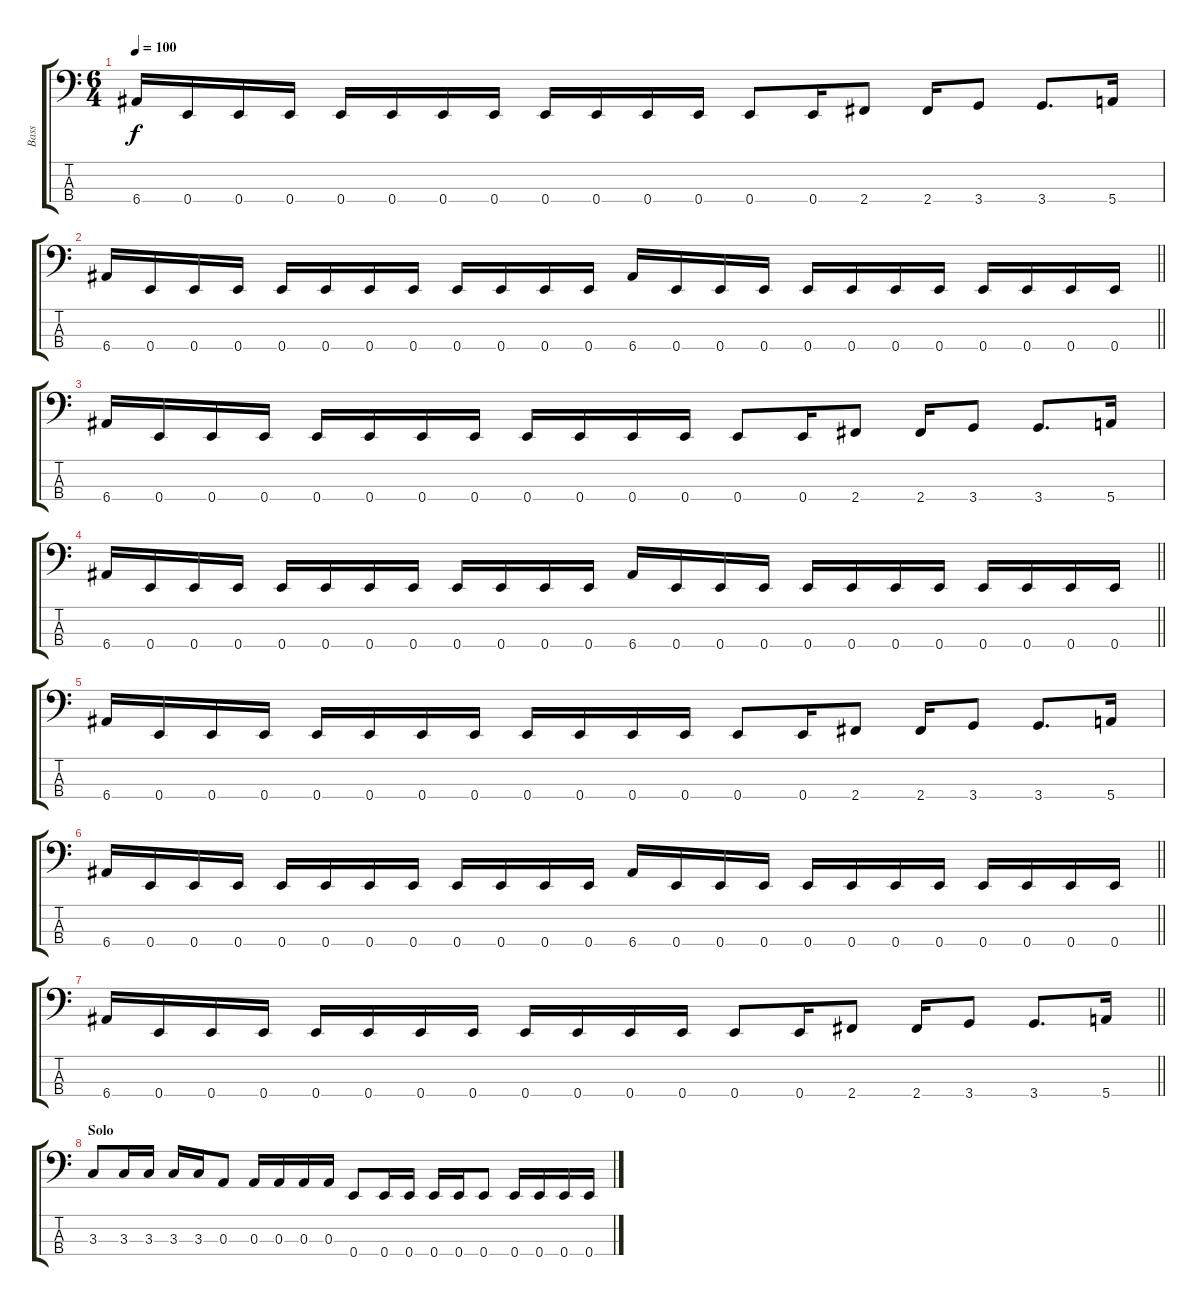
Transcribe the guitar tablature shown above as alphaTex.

\track ("Bass" "Bass") {instrument electricbasspick}
\staff {score tabs}
\tuning (G2 D2 A1 E1) {hide}
\ts (6 4)
\tempo 100
\clef f4
\ks c
6.4.16{dy f} 0.4.16 0.4.16 0.4.16 0.4.16 0.4.16 0.4.16 0.4.16 0.4.16 0.4.16 0.4.16 0.4.16 0.4.8 0.4.16 2.4.8 2.4.16 3.4.8 3.4.8{d} 5.4.16 |
\barLineRight lightlight
6.4.16 0.4.16 0.4.16 0.4.16 0.4.16 0.4.16 0.4.16 0.4.16 0.4.16 0.4.16 0.4.16 0.4.16 6.4.16 0.4.16 0.4.16 0.4.16 0.4.16 0.4.16 0.4.16 0.4.16 0.4.16 0.4.16 0.4.16 0.4.16 |
6.4.16 0.4.16 0.4.16 0.4.16 0.4.16 0.4.16 0.4.16 0.4.16 0.4.16 0.4.16 0.4.16 0.4.16 0.4.8 0.4.16 2.4.8 2.4.16 3.4.8 3.4.8{d} 5.4.16 |
\barLineRight lightlight
6.4.16 0.4.16 0.4.16 0.4.16 0.4.16 0.4.16 0.4.16 0.4.16 0.4.16 0.4.16 0.4.16 0.4.16 6.4.16 0.4.16 0.4.16 0.4.16 0.4.16 0.4.16 0.4.16 0.4.16 0.4.16 0.4.16 0.4.16 0.4.16 |
6.4.16 0.4.16 0.4.16 0.4.16 0.4.16 0.4.16 0.4.16 0.4.16 0.4.16 0.4.16 0.4.16 0.4.16 0.4.8 0.4.16 2.4.8 2.4.16 3.4.8 3.4.8{d} 5.4.16 |
\barLineRight lightlight
6.4.16 0.4.16 0.4.16 0.4.16 0.4.16 0.4.16 0.4.16 0.4.16 0.4.16 0.4.16 0.4.16 0.4.16 6.4.16 0.4.16 0.4.16 0.4.16 0.4.16 0.4.16 0.4.16 0.4.16 0.4.16 0.4.16 0.4.16 0.4.16 |
\barLineRight lightlight
6.4.16 0.4.16 0.4.16 0.4.16 0.4.16 0.4.16 0.4.16 0.4.16 0.4.16 0.4.16 0.4.16 0.4.16 0.4.8 0.4.16 2.4.8 2.4.16 3.4.8 3.4.8{d} 5.4.16 |
\section ("" "Solo")
3.3.8 3.3.16 3.3.16 3.3.16 3.3.16 0.3.8 0.3.16 0.3.16 0.3.16 0.3.16 0.4.8 0.4.16 0.4.16 0.4.16 0.4.16 0.4.8 0.4.16 0.4.16 0.4.16 0.4.16
